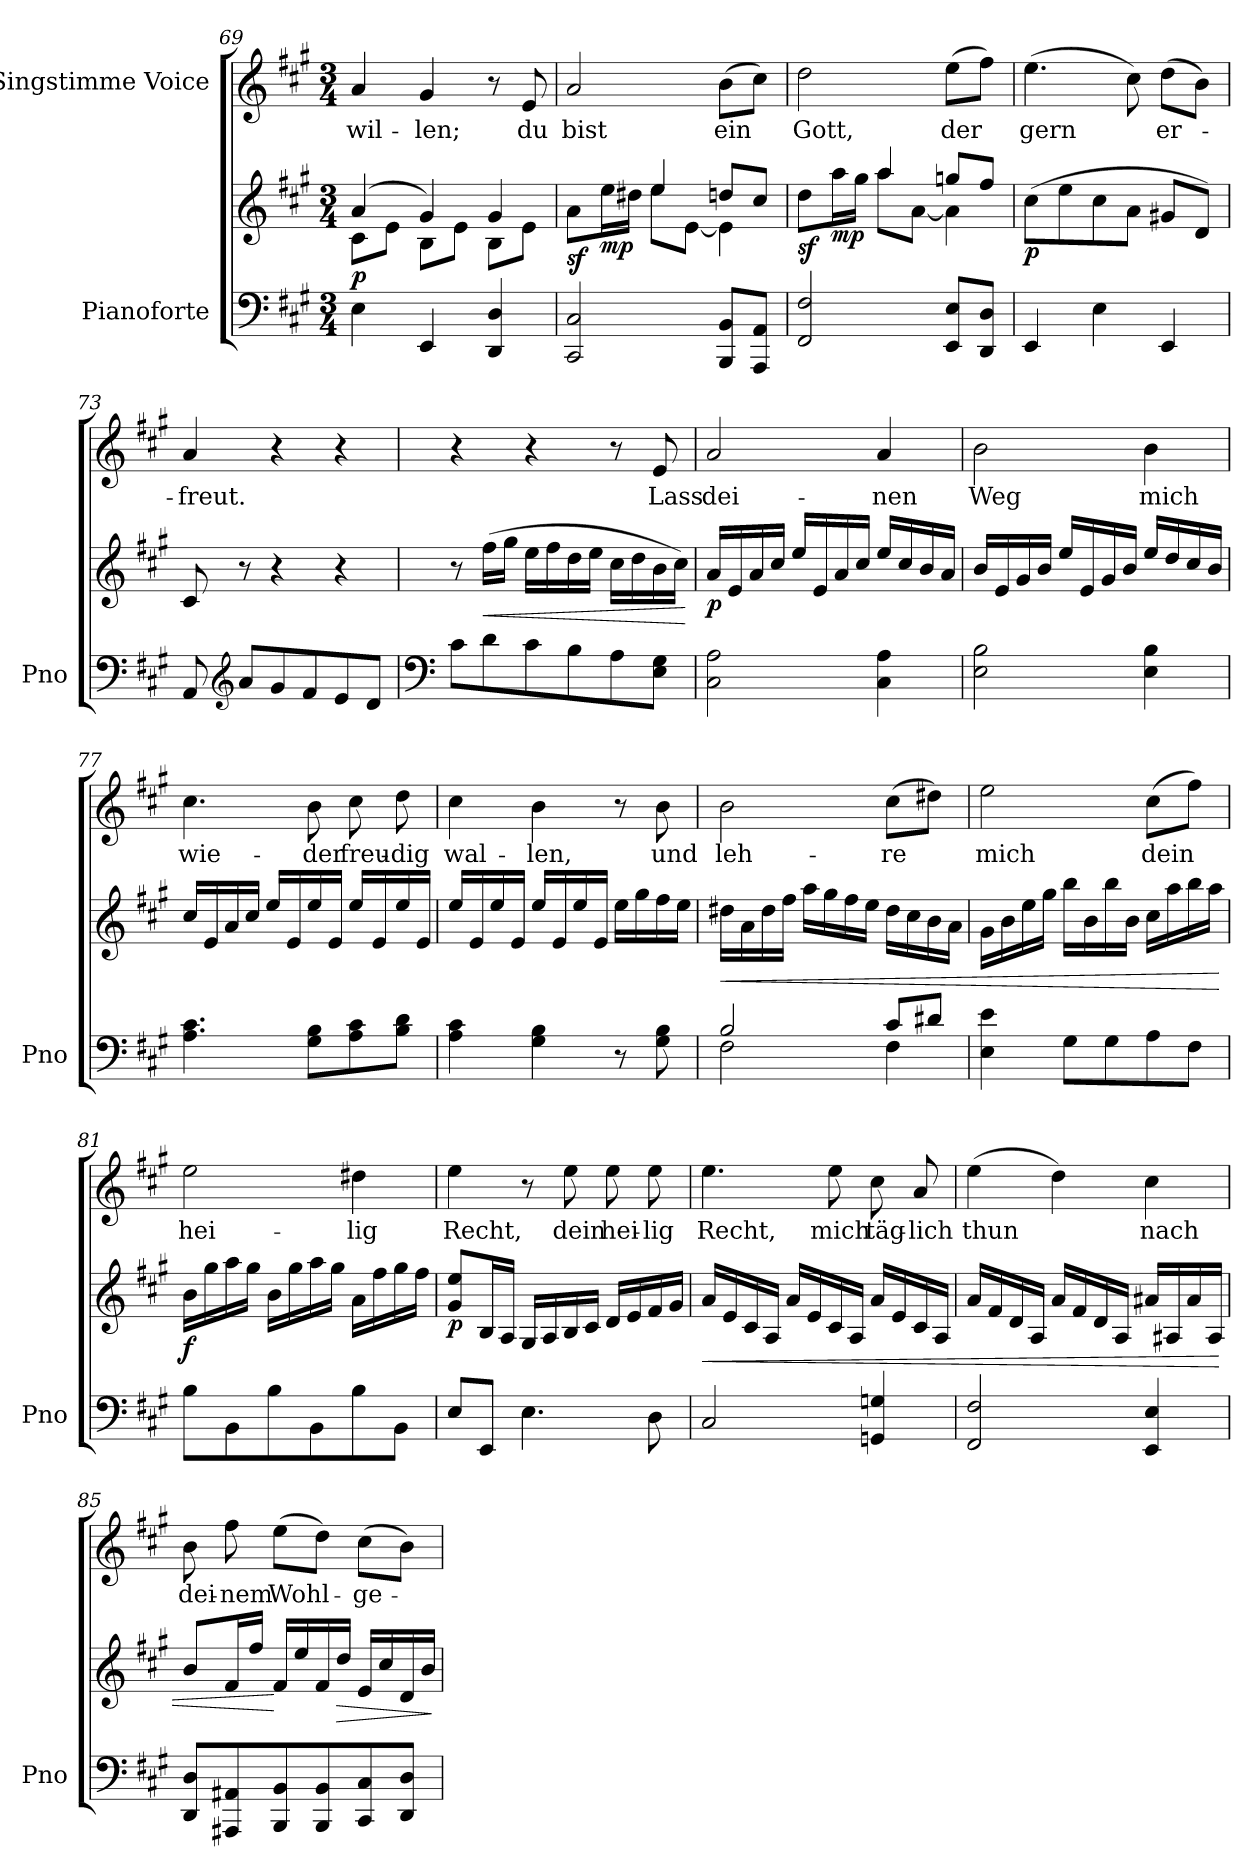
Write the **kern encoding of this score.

**kern	**kern	**dynam	**kern	**text
*part2	*part2	*part2	*part1	*part1
*staff3	*staff2	*staff2/3	*staff1	*staff1
*I"Pianoforte	*	*	*I"Singstimme Voice	*
*I'Pno	*	*	*	*
*clefF4	*clefG2	*	*clefG2	*
*k[f#c#g#]	*k[f#c#g#]	*	*k[f#c#g#]	*
*M3/4	*M3/4	*	*M3/4	*
=69	=69	=69	=69	=69
*	*^	*	*	*
!	!	!	!LO:DY:a=2	!	!LO:LY:b
4E\	(4a/	8c#\L	p	4a/	wil-
.	.	8e\J	.	.	.
!	!	!	!	!	!LO:LY:b
4EE/	4g#/)	8B\L	.	4g#/	-len;
.	.	8e\J	.	.	.
4DD/ 4D/	4g#/	8B\L	.	8r	.
!	!	!	!	!	!LO:LY:b
.	.	8e\J	.	8e/	du
=70	=70	=70	=70	=70	=70
!	!	!	!LO:DY:b	!	!LO:LY:b
2CC#/ 2C#/	4ryy	8a\L	sf	2a/	bist
!	!	!	!LO:DY:b	!	!
.	.	16ee\L	mp	.	.
.	.	16dd#X\JJ	.	.	.
.	4ee/	8ee\L	.	.	.
.	.	[8e\J	.	.	.
!	!	!	!	!	!LO:LY:b
8BBB/ 8BB/L	8ddn/L	4e\]	.	(8b\L	ein
8AAA/ 8AA/J	8cc#/J	.	.	8cc#\J)	.
=71	=71	=71	=71	=71	=71
!	!	!	!LO:DY:b	!	!LO:LY:b
2FF#/ 2F#/	4rddyy	8dd\L	sf	2dd\	Gott,
!	!	!	!LO:DY:b	!	!
.	.	16aa\L	mp	.	.
.	.	16gg#\JJ	.	.	.
.	4aa/	8aa\L	.	.	.
.	.	[8a\J	.	.	.
!	!	!	!	!	!LO:LY:b
8EE/ 8E/L	8ggn/L	4a\]	.	(8ee\L	der
8DD/ 8D/J	8ff#/J	.	.	8ff#\J)	.
*	*v	*v	*	*	*
=72	=72	=72	=72	=72
!	!	!LO:DY:b	!	!LO:LY:b
4EE/	(8cc#\L	p	(4.ee\	gern
.	8ee\	.	.	.
4E\	8cc#\	.	.	.
.	8a\J	.	8cc#\)	.
!	!	!	!	!LO:LY:b
4EE/	8g#X/L	.	(8dd\L	er-
.	8d/J)	.	8b\J)	.
=73	=73	=73	=73	=73
!	!	!	!	!LO:LY:b
8AA/	8c#/	.	4a/	-freut.
*clefG2	*	*	*	*
8a/L	8r	.	.	.
8g#/	4r	.	4r	.
8f#/	.	.	.	.
8e/	4r	.	4r	.
8d/J	.	.	.	.
!!LO:LB:g=z
=74	=74	=74	=74	=74
*clefF4	*	*	*	*
8c#\L	8r	.	4r	.
!	!	!LO:HP:b	!	!
8d\	(16ff#\LL	<	.	.
.	16gg#\JJ	.	.	.
8c#\	16ee\LL	.	4r	.
.	16ff#\	.	.	.
8B\	16dd\	.	.	.
.	16ee\JJ	.	.	.
8A\	16cc#\LL	.	8r	.
.	16dd\	.	.	.
!	!	!	!	!LO:LY:b
8E\ 8G#\J	16b\	.	8e/	Lass
.	16cc#\JJ)	.	.	.
.	.	[	.	.
=75	=75	=75	=75	=75
!	!	!LO:DY:b	!	!LO:LY:b
2C#\ 2A\	16a/LL	p	2a/	dei-
.	16e/	.	.	.
.	16a/	.	.	.
.	16cc#/JJ	.	.	.
.	16ee/LL	.	.	.
.	16e/	.	.	.
.	16a/	.	.	.
.	16cc#/JJ	.	.	.
!	!	!	!	!LO:LY:b
4C#\ 4A\	16ee/LL	.	4a/	-nen
.	16cc#/	.	.	.
.	16b/	.	.	.
.	16a/JJ	.	.	.
=76	=76	=76	=76	=76
!	!	!	!	!LO:LY:b
2E\ 2B\	16b/LL	.	2b\	Weg
.	16e/	.	.	.
.	16g#/	.	.	.
.	16b/JJ	.	.	.
.	16ee/LL	.	.	.
.	16e/	.	.	.
.	16g#/	.	.	.
.	16b/JJ	.	.	.
!	!	!	!	!LO:LY:b
4E\ 4B\	16ee/LL	.	4b\	mich
.	16dd/	.	.	.
.	16cc#/	.	.	.
.	16b/JJ	.	.	.
=77	=77	=77	=77	=77
!	!	!	!	!LO:LY:b
4.A\ 4.c#\	16cc#/LL	.	4.cc#\	wie-
.	16e/	.	.	.
.	16a/	.	.	.
.	16cc#/JJ	.	.	.
.	16ee/LL	.	.	.
.	16e/	.	.	.
!	!	!	!	!LO:LY:b
8G#\ 8B\L	16ee/	.	8b\	-der
.	16e/JJ	.	.	.
!	!	!	!	!LO:LY:b
8A\ 8c#\	16ee/LL	.	8cc#\	freu-
.	16e/	.	.	.
!	!	!	!	!LO:LY:b
8B\ 8d\J	16ee/	.	8dd\	-dig
.	16e/JJ	.	.	.
!!LO:PB:g=z
=78	=78	=78	=78	=78
!	!	!	!	!LO:LY:b
4A\ 4c#\	16ee/LL	.	4cc#\	wal-
.	16e/	.	.	.
.	16ee/	.	.	.
.	16e/JJ	.	.	.
!	!	!	!	!LO:LY:b
4G#\ 4B\	16ee/LL	.	4b\	-len,
.	16e/	.	.	.
.	16ee/	.	.	.
.	16e/JJ	.	.	.
8r	16ee\LL	.	8r	.
.	16gg#\	.	.	.
!	!	!	!	!LO:LY:b
8G#\ 8B\	16ff#\	.	8b\	und
.	16ee\JJ	.	.	.
=79	=79	=79	=79	=79
*^	*	*	*	*
!	!	!	!LO:HP:b	!	!LO:LY:b
2B/	2F#\	16dd#X\LL	<	2b\	leh-
.	.	16a\	.	.	.
.	.	16dd#\	.	.	.
.	.	16ff#\JJ	.	.	.
.	.	16aa\LL	.	.	.
.	.	16gg#\	.	.	.
.	.	16ff#\	.	.	.
.	.	16ee\JJ	.	.	.
!	!	!	!	!	!LO:LY:b
8c#/L	4F#\	16dd#\LL	.	(8cc#\L	-re
.	.	16cc#\	.	.	.
8d#X/J	.	16b\	.	8dd#X\J)	.
.	.	16a\JJ	.	.	.
*v	*v	*	*	*	*
=80	=80	=80	=80	=80
!	!	!	!	!LO:LY:b
4E\ 4e\	16g#\LL	.	2ee\	mich
.	16b\	.	.	.
.	16ee\	.	.	.
.	16gg#\JJ	.	.	.
8G#\L	16bb\LL	.	.	.
.	16b\	.	.	.
8G#\	16bb\	.	.	.
.	16b\JJ	.	.	.
!	!	!	!	!LO:LY:b
8A\	16cc#\LL	.	(8cc#\L	dein
.	16aa\	.	.	.
8F#\J	16bb\	.	8ff#\J)	.
.	16aa\JJ	.	.	.
.	.	[	.	.
=81	=81	=81	=81	=81
!	!	!LO:DY:b	!	!LO:LY:b
8B\L	16b\LL	f	2ee\	hei-
.	16gg#\	.	.	.
8BB\	16aa\	.	.	.
.	16gg#\JJ	.	.	.
8B\	16b\LL	.	.	.
.	16gg#\	.	.	.
8BB\	16aa\	.	.	.
.	16gg#\JJ	.	.	.
!	!	!	!	!LO:LY:b
8B\	16a\LL	.	4dd#X\	-lig
.	16ff#\	.	.	.
8BB\J	16gg#\	.	.	.
.	16ff#\JJ	.	.	.
!!LO:LB:g=z
=82	=82	=82	=82	=82
!	!	!LO:DY:b	!	!LO:LY:b
8E/L	8g#/ 8ee/L	p	4ee\	Recht,
8EE/J	16B/L	.	.	.
.	16A/JJ	.	.	.
4.E\	16G#/LL	.	8r	.
.	16A/	.	.	.
!	!	!	!	!LO:LY:b
.	16B/	.	8ee\	dein
.	16c#/JJ	.	.	.
!	!	!	!	!LO:LY:b
.	16d/LL	.	8ee\	hei-
.	16e/	.	.	.
!	!	!	!	!LO:LY:b
8D\	16f#/	.	8ee\	-lig
.	16g#/JJ	.	.	.
=83	=83	=83	=83	=83
!	!	!LO:HP:b	!	!LO:LY:b
2C#/	16a/LL	<	4.ee\	Recht,
.	16e/	.	.	.
.	16c#/	.	.	.
.	16A/JJ	.	.	.
.	16a/LL	.	.	.
.	16e/	.	.	.
!	!	!	!	!LO:LY:b
.	16c#/	.	8ee\	mich
.	16A/JJ	.	.	.
!	!	!	!	!LO:LY:b
4GGn/ 4Gn/	16a/LL	.	8cc#\	täg-
.	16e/	.	.	.
!	!	!	!	!LO:LY:b
.	16c#/	.	8a/	-lich
.	16A/JJ	.	.	.
=84	=84	=84	=84	=84
!	!	!	!	!LO:LY:b
2FF#/ 2F#/	16a/LL	.	(4ee\	thun
.	16f#/	.	.	.
.	16d/	.	.	.
.	16A/JJ	.	.	.
.	16a/LL	.	4dd\)	.
.	16f#/	.	.	.
.	16d/	.	.	.
.	16A/JJ	.	.	.
!	!	!	!	!LO:LY:b
4EE/ 4E/	16a#X/LL	.	4cc#\	nach
.	16A#X/	.	.	.
.	16a#/	.	.	.
.	16A#/JJ	.	.	.
=85	=85	=85	=85	=85
!	!	!	!	!LO:LY:b
8DD/ 8D/L	8b/L	.	8b\	dei-
!	!	!	!	!LO:LY:b
8AAA#X/ 8AA#X/	16f#/L	.	8ff#\	-nem
.	16ff#/JJ	.	.	.
!	!	!	!	!LO:LY:b
8BBB/ 8BB/	16f#/LL	[	(8ee\L	Wohl-
.	16ee/	.	.	.
8BBB/ 8BB/	16f#/	.	8dd\J)	.
!	!	!LO:HP:b	!	!
.	16dd/JJ	>	.	.
!	!	!	!	!LO:LY:b
8CC#/ 8C#/	16e/LL	.	(8cc#\L	-ge-
.	16cc#/	.	.	.
8DD/ 8D/J	16d/	.	8b\J)	.
.	16b/JJ	.	.	.
.	.	]	.	.
=	=	=	=	=
*-	*-	*-	*-	*-
